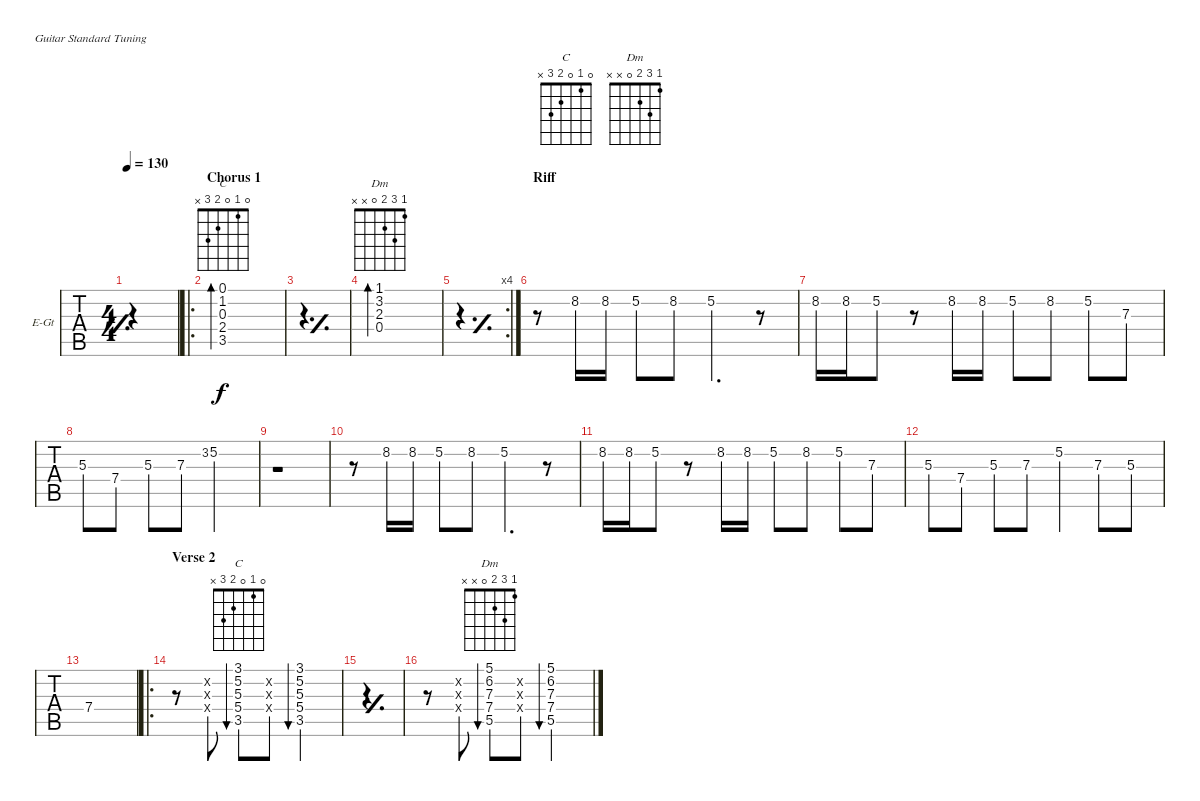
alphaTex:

\defaultSystemsLayout 4
\bracketExtendMode groupsimilarinstruments
\firstSystemTrackNameOrientation horizontal
\otherSystemsTrackNameOrientation horizontal
\chordDiagramsInScore
\track ("Guitar" "E-Gt") {instrument overdrivenguitar}
\staff {tabs}
\tuning (E4 B3 G3 D3 A2 E2)
\chord ("C" 3 5 5 5 3 x) {barre 3}
\chord ("Dm" 5 6 7 7 5 x) {firstfret 5 barre 5}
\chord ("C" 0 1 0 2 3 x)
\chord ("Dm" 1 3 2 0 x x)
\ts (4 4)
\tempo 130
\clef g2
\simile simple
\ks c
|
\ro
\section ("" "Chorus 1")
(3.5 2.4 0.3 1.2 0.1).1{bd 57 ch "C"} |
\simile simple
|
\simile none
(0.4 2.3 3.2 1.1).1{bd 54 ch "Dm"} |
\rc 4
\simile simple
|
\section ("" "Riff")
\simile none
r.8 8.2.16 8.2.16 5.2.8 8.2{st}.8 5.2.4{d} r.8 |
8.2.16 8.2.16 5.2.8 r.8 8.2.16 8.2.16 5.2.8 8.2.8 5.2.8 7.3.8 |
5.3.8 7.4.8 5.3.8 7.3.8 3.2.8{gr} 5.2.2 |
r.1 |
r.8 8.2.16 8.2.16 5.2.8 8.2{st}.8 5.2.4{d} r.8 |
8.2.16 8.2.16 5.2.8 r.8 8.2.16 8.2.16 5.2.8 8.2.8 5.2.8 7.3.8 |
5.3.8 7.4.8 5.3.8 7.3.8 5.2.4 7.3.8 5.3.8 |
7.4.1 |
\ro
\section ("" "Verse 2")
r.8 (0.3{x} 0.2{x} 0.4{x}).8 (3.5 5.4 5.3 5.2 3.1).8{bu 60 ch "C"} (0.3{x} 0.2{x} 0.4{x}).8 (3.5 5.4 5.3 5.2 3.1).2{bu 60} |
\simile simple
|
\simile none
r.8 (0.3{x} 0.2{x} 0.4{x}).8 (5.5 7.4 7.3 6.2 5.1).8{bu 60 ch "Dm"} (0.3{x} 0.2{x} 0.4{x}).8 (5.5 7.4 7.3 6.2 5.1).2{bu 60}
